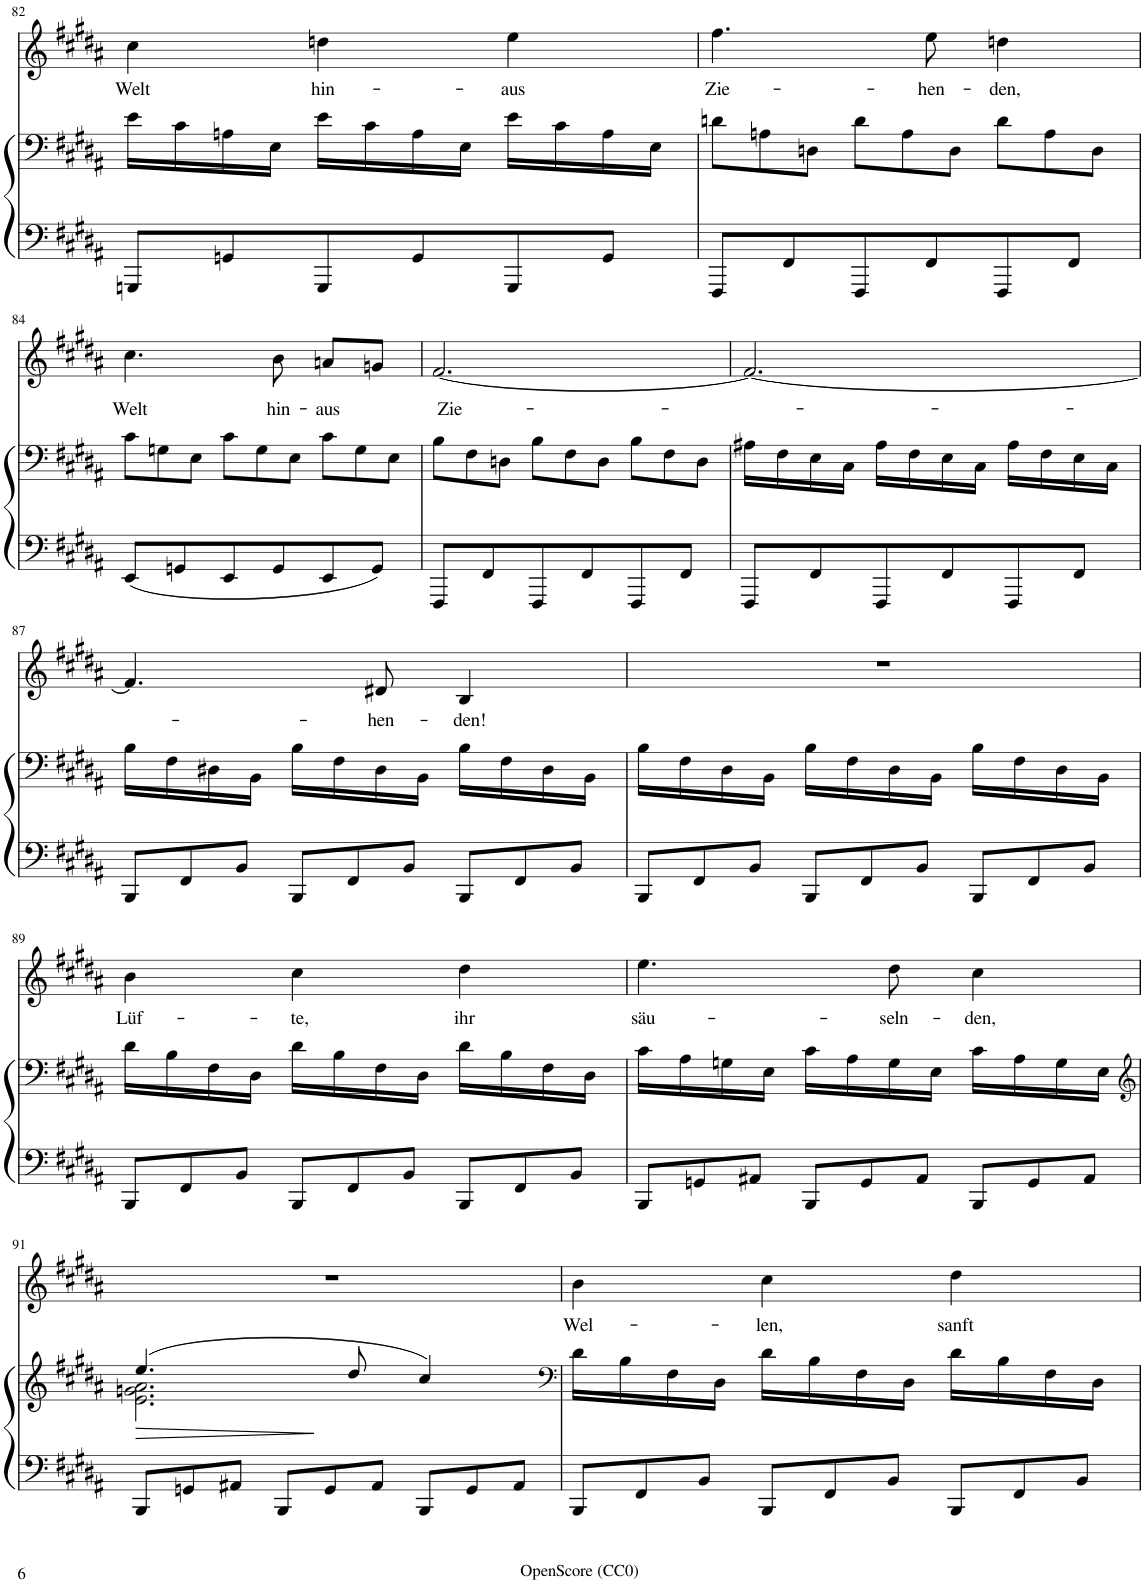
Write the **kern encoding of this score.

**kern	**kern	**dynam	**kern	**text
*part2	*part2	*part2	*part1	*part1
*staff3	*staff2	*staff2/3	*staff1	*staff1
*I"Piano	*	*	*I"Voice	*
*I'Pno	*	*	*	*
!!LO:PB:g=z
*clefF4	*clefF4	*	*clefG2	*
*k[f#c#g#d#a#]	*k[f#c#g#d#a#]	*	*k[f#c#g#d#a#]	*
*M3/4	*M3/4	*	*M3/4	*
=82	=82	=82	=82	=82
!	!	!	!	!LO:LY:b
8GGGn/L	16e\LL	.	4cc#\	Welt
.	16c#\	.	.	.
8GGn/	16An\	.	.	.
.	16E\JJ	.	.	.
!	!	!	!	!LO:LY:b
8GGG/	16e\LL	.	4ddn\	hin-
.	16c#\	.	.	.
8GG/	16A\	.	.	.
.	16E\JJ	.	.	.
!	!	!	!	!LO:LY:b
8GGG/	16e\LL	.	4ee\	-aus
.	16c#\	.	.	.
8GG/J	16A\	.	.	.
.	16E\JJ	.	.	.
=83	=83	=83	=83	=83
*	*Xbrackettup	*	*	*
!	!	!	!	!LO:LY:b
8FFF#/L	12dn\L	.	4.ff#\	Zie-
.	12An\	.	.	.
8FF#/	.	.	.	.
.	12Dn\J	.	.	.
8FFF#/	12d\L	.	.	.
.	12A\	.	.	.
!	!	!	!	!LO:LY:b
8FF#/	.	.	8ee\	-hen-
.	12D\J	.	.	.
!	!	!	!	!LO:LY:b
8FFF#/	12d\L	.	4ddn\	-den,
.	12A\	.	.	.
8FF#/J	.	.	.	.
.	12D\J	.	.	.
!!LO:LB:g=z
=84	=84	=84	=84	=84
!	!	!	!	!LO:LY:b
8EE/L	12c#\L	.	4.cc#\	Welt
.	12Gn\	.	.	.
8GGn/	.	.	.	.
.	12E\J	.	.	.
8EE/	12c#\L	.	.	.
.	12G\	.	.	.
!	!	!	!	!LO:LY:b
8GG/	.	.	8b\	hin-
.	12E\J	.	.	.
!	!	!	!	!LO:LY:b
8EE/	12c#\L	.	8an/L	-aus
.	12G\	.	.	.
8GG/J	.	.	8gn/J	.
.	12E\J	.	.	.
=85	=85	=85	=85	=85
!	!	!	!	!LO:LY:b
8FFF#/L	12B\L	.	[2.f#/	Zie-
.	12F#\	.	.	.
8FF#/	.	.	.	.
.	12Dn\J	.	.	.
8FFF#/	12B\L	.	.	.
.	12F#\	.	.	.
8FF#/	.	.	.	.
.	12D\J	.	.	.
8FFF#/	12B\L	.	.	.
.	12F#\	.	.	.
8FF#/J	.	.	.	.
.	12D\J	.	.	.
=86	=86	=86	=86	=86
8FFF#/L	16A#X\LL	.	2.f#/_	.
.	16F#\	.	.	.
8FF#/	16E\	.	.	.
.	16C#\JJ	.	.	.
8FFF#/	16A#\LL	.	.	.
.	16F#\	.	.	.
8FF#/	16E\	.	.	.
.	16C#\JJ	.	.	.
8FFF#/	16A#\LL	.	.	.
.	16F#\	.	.	.
8FF#/J	16E\	.	.	.
.	16C#\JJ	.	.	.
!!LO:LB:g=z
=87	=87	=87	=87	=87
*Xbrackettup	*	*	*	*
12BBB/L	16B\LL	.	4.f#/]	.
.	16F#\	.	.	.
12FF#/	.	.	.	.
.	16D#X\	.	.	.
12BB/J	.	.	.	.
.	16BB\JJ	.	.	.
12BBB/L	16B\LL	.	.	.
.	16F#\	.	.	.
12FF#/	.	.	.	.
!	!	!	!	!LO:LY:b
.	16D#\	.	8d#X/	-hen-
12BB/J	.	.	.	.
.	16BB\JJ	.	.	.
!	!	!	!	!LO:LY:b
12BBB/L	16B\LL	.	4B/	-den!
.	16F#\	.	.	.
12FF#/	.	.	.	.
.	16D#\	.	.	.
12BB/J	.	.	.	.
.	16BB\JJ	.	.	.
=88	=88	=88	=88	=88
12BBB/L	16B\LL	.	2.r	.
.	16F#\	.	.	.
12FF#/	.	.	.	.
.	16D#\	.	.	.
12BB/J	.	.	.	.
.	16BB\JJ	.	.	.
12BBB/L	16B\LL	.	.	.
.	16F#\	.	.	.
12FF#/	.	.	.	.
.	16D#\	.	.	.
12BB/J	.	.	.	.
.	16BB\JJ	.	.	.
12BBB/L	16B\LL	.	.	.
.	16F#\	.	.	.
12FF#/	.	.	.	.
.	16D#\	.	.	.
12BB/J	.	.	.	.
.	16BB\JJ	.	.	.
!!LO:LB:g=z
=89	=89	=89	=89	=89
!	!	!	!	!LO:LY:b
12BBB/L	16d#\LL	.	4b\	Lüf-
.	16B\	.	.	.
12FF#/	.	.	.	.
.	16F#\	.	.	.
12BB/J	.	.	.	.
.	16D#\JJ	.	.	.
!	!	!	!	!LO:LY:b
12BBB/L	16d#\LL	.	4cc#\	-te,
.	16B\	.	.	.
12FF#/	.	.	.	.
.	16F#\	.	.	.
12BB/J	.	.	.	.
.	16D#\JJ	.	.	.
!	!	!	!	!LO:LY:b
12BBB/L	16d#\LL	.	4dd#\	ihr
.	16B\	.	.	.
12FF#/	.	.	.	.
.	16F#\	.	.	.
12BB/J	.	.	.	.
.	16D#\JJ	.	.	.
=90	=90	=90	=90	=90
!	!	!	!	!LO:LY:b
12BBB/L	16c#\LL	.	4.ee\	säu-
.	16A#\	.	.	.
12GGn/	.	.	.	.
.	16Gn\	.	.	.
12AA#X/J	.	.	.	.
.	16E\JJ	.	.	.
12BBB/L	16c#\LL	.	.	.
.	16A#\	.	.	.
12GG/	.	.	.	.
!	!	!	!	!LO:LY:b
.	16G\	.	8dd#\	-seln-
12AA#/J	.	.	.	.
.	16E\JJ	.	.	.
!	!	!	!	!LO:LY:b
12BBB/L	16c#\LL	.	4cc#\	-den,
.	16A#\	.	.	.
12GG/	.	.	.	.
.	16G\	.	.	.
12AA#/J	.	.	.	.
.	16E\JJ	.	.	.
!!LO:LB:g=z
=91	=91	=91	=91	=91
*	*clefG2	*	*	*
!	!	!LO:HP:b	!	!
*	*^	*	*	*
12BBB/L	(4.ee/	2.e\ 2.gn\ 2.a#\	>	2.r	.
12GGn/	.	.	.	.	.
12AA#X/J	.	.	.	.	.
12BBB/L	.	.	.	.	.
12GG/	.	.	.	.	.
.	8dd#/	.	]	.	.
12AA#/J	.	.	.	.	.
12BBB/L	4cc#/)	.	.	.	.
12GG/	.	.	.	.	.
12AA#/J	.	.	.	.	.
*	*v	*v	*	*	*
=92	=92	=92	=92	=92
*	*clefF4	*	*	*
!	!	!	!	!LO:LY:b
12BBB/L	16d#\LL	.	4b\	Wel-
.	16B\	.	.	.
12FF#/	.	.	.	.
.	16F#\	.	.	.
12BB/J	.	.	.	.
.	16D#\JJ	.	.	.
!	!	!	!	!LO:LY:b
12BBB/L	16d#\LL	.	4cc#\	-len,
.	16B\	.	.	.
12FF#/	.	.	.	.
.	16F#\	.	.	.
12BB/J	.	.	.	.
.	16D#\JJ	.	.	.
!	!	!	!	!LO:LY:b
12BBB/L	16d#\LL	.	4dd#\	sanft
.	16B\	.	.	.
12FF#/	.	.	.	.
.	16F#\	.	.	.
12BB/J	.	.	.	.
.	16D#\JJ	.	.	.
=	=	=	=	=
*-	*-	*-	*-	*-
